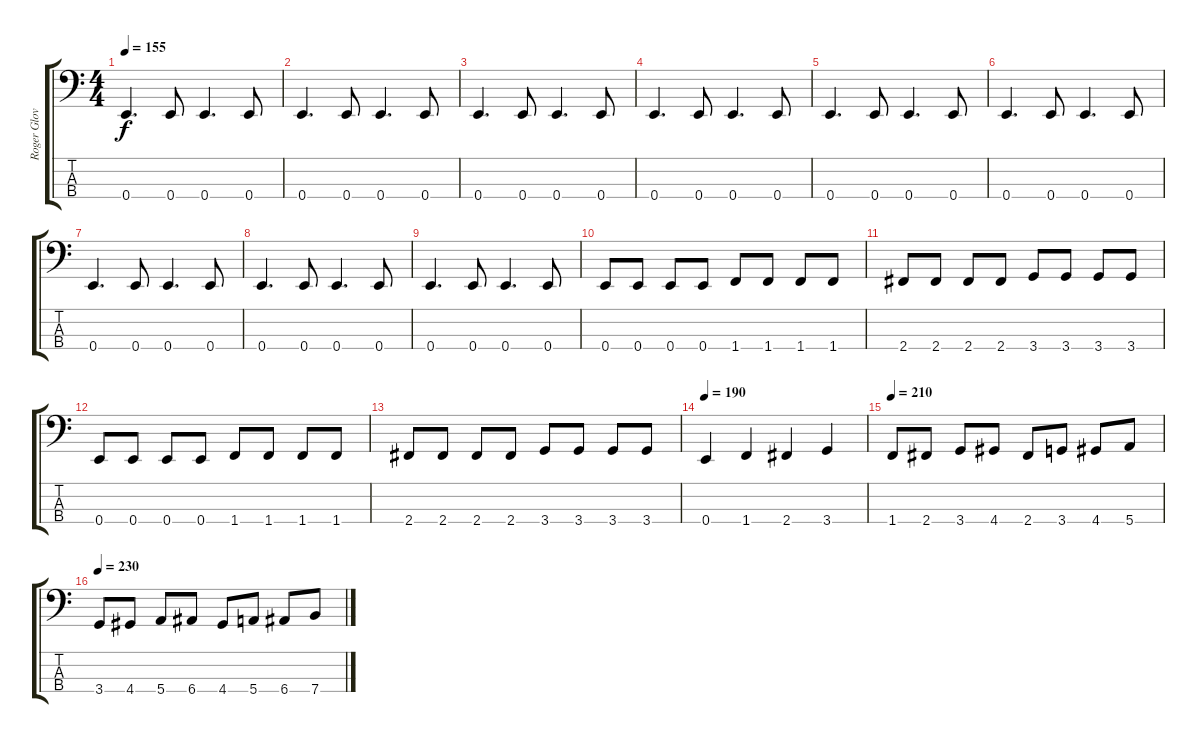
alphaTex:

\track ("Roger Glover" "Roger Glov") {instrument electricbassfinger}
\staff {score tabs}
\tuning (G2 D2 A1 E1) {hide}
\ts (4 4)
\tempo 155
\clef f4
\ks c
0.4.4{d dy f} 0.4.8 0.4.4{d} 0.4.8 |
0.4.4{d} 0.4.8 0.4.4{d} 0.4.8 |
0.4.4{d} 0.4.8 0.4.4{d} 0.4.8 |
0.4.4{d} 0.4.8 0.4.4{d} 0.4.8 |
0.4.4{d} 0.4.8 0.4.4{d} 0.4.8 |
0.4.4{d} 0.4.8 0.4.4{d} 0.4.8 |
0.4.4{d} 0.4.8 0.4.4{d} 0.4.8 |
0.4.4{d} 0.4.8 0.4.4{d} 0.4.8 |
0.4.4{d} 0.4.8 0.4.4{d} 0.4.8 |
0.4.8 0.4.8 0.4.8 0.4.8 1.4.8 1.4.8 1.4.8 1.4.8 |
2.4.8 2.4.8 2.4.8 2.4.8 3.4.8 3.4.8 3.4.8 3.4.8 |
0.4.8 0.4.8 0.4.8 0.4.8 1.4.8 1.4.8 1.4.8 1.4.8 |
2.4.8 2.4.8 2.4.8 2.4.8 3.4.8 3.4.8 3.4.8 3.4.8 |
\tempo 190
0.4.4 1.4.4 2.4.4 3.4.4 |
\tempo 210
1.4.8 2.4.8 3.4.8 4.4.8 2.4.8 3.4.8 4.4.8 5.4.8 |
\tempo 230
3.4.8 4.4.8 5.4.8 6.4.8 4.4.8 5.4.8 6.4.8 7.4.8
